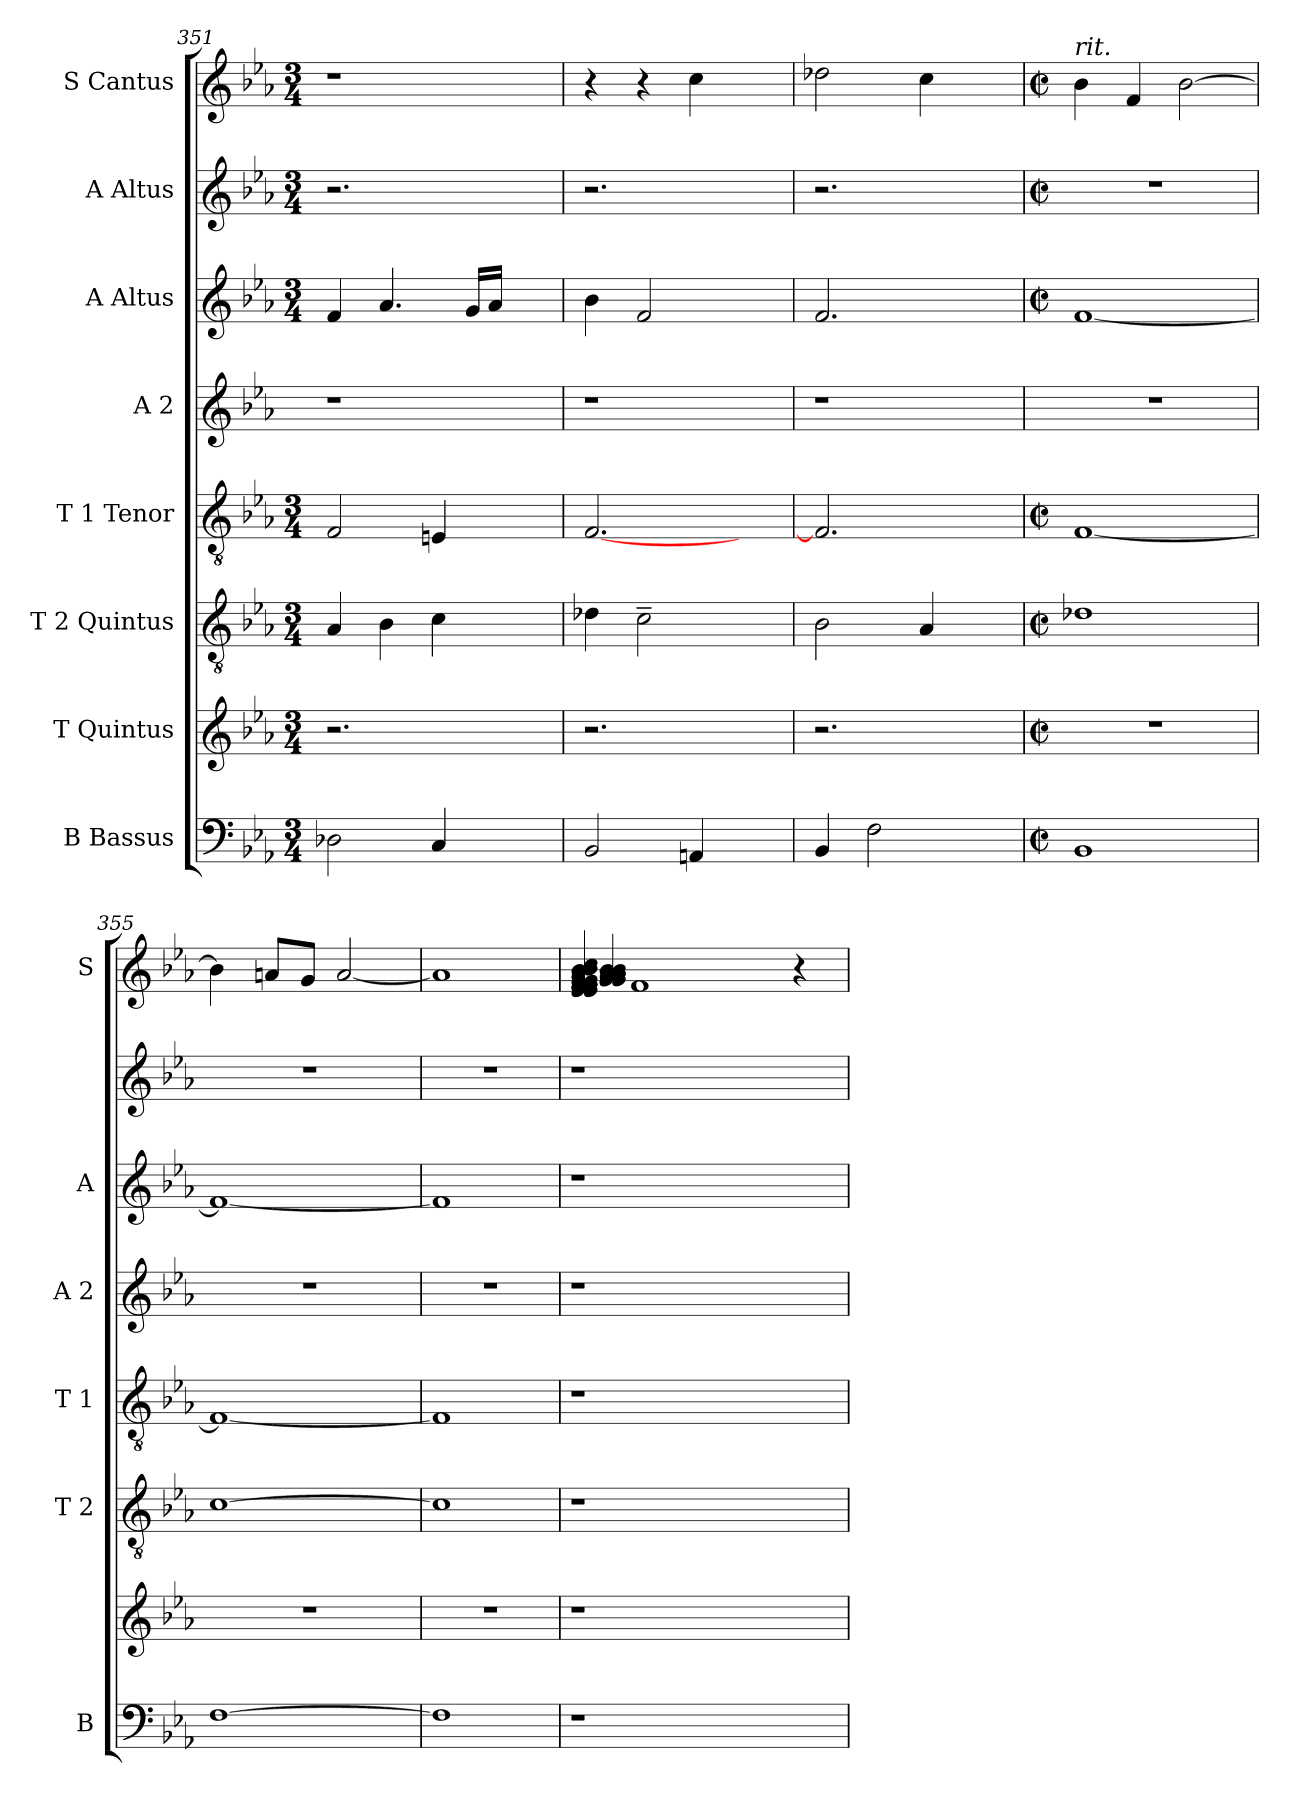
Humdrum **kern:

**kern	**kern	**kern	**kern	**kern	**kern	**kern	**kern
*part8	*part7	*part6	*part5	*part4	*part3	*part2	*part1
*staff8	*staff7	*staff6	*staff5	*staff4	*staff3	*staff2	*staff1
*I"B Bassus	*I"T Quintus	*I"T 2 Quintus	*I"T 1 Tenor	*I"A 2	*I"A Altus	*I"A Altus	*I"S Cantus
*I'B	*	*I'T 2	*I'T 1	*I'A 2	*I'A	*	*I'S
*clefF4	*clefG2	*clefGv2	*clefGv2	*clefG2	*clefG2	*clefG2	*clefG2
*k[b-e-a-]	*k[b-e-a-]	*k[b-e-a-]	*k[b-e-a-]	*k[b-e-a-]	*k[b-e-a-]	*k[b-e-a-]	*k[b-e-a-]
*E-:	*E-:	*E-:	*E-:	*E-:	*E-:	*E-:	*E-:
*M3/4	*M3/4	*M3/4	*M3/4	*	*M3/4	*M3/4	*M3/4
=351	=351	=351	=351	=351	=351	=351	=351
!	!	!	!	!	!	!	!LO:N:vis=1
2D-X\	2.r	4A-/	2F/	1r	4f/	2.r	2.r
.	.	4B-\	.	.	4.a-/	.	.
4C/	.	4c\	4En/	.	.	.	.
.	.	.	.	.	16g/LL	.	.
.	.	.	.	.	16a-/JJ	.	.
4ryy	4ryy	4ryy	4ryy	.	4ryy	4ryy	4ryy
=352	=352	=352	=352	=352	=352	=352	=352
2BB-/	2.r	4d-X\	[<2.F/	1r	4b-\	2.r	4r
.	.	2c~>\	.	.	2f/	.	4r
4AAn/	.	.	.	.	.	.	4cc\
4ryy	4ryy	4ryy	4ryy	.	4ryy	4ryy	4ryy
=353	=353	=353	=353	=353	=353	=353	=353
4BB-/	2.r	2B-\	2.F/]	1r	2.f/	2.r	2dd-X\
2F\	.	.	.	.	.	.	.
.	.	4A-/	.	.	.	.	4cc\
4ryy	4ryy	4ryy	4ryy	.	4ryy	4ryy	4ryy
=354	=354	=354	=354	=354	=354	=354	=354
*M2/2	*M2/2	*M2/2	*M2/2	*	*M2/2	*M2/2	*M2/2
*met(c|)	*met(c|)	*met(c|)	*met(c|)	*	*met(c|)	*met(c|)	*met(c|)
!	!	!	!	!	!	!	!LO:TX:a:i:t=rit.
1BB-	1r	1d-X	[<1F	1r	[<1f	1r	4b-\
.	.	.	.	.	.	.	4f/
.	.	.	.	.	.	.	[>2b-\
=355	=355	=355	=355	=355	=355	=355	=355
[>1F	1r	[>1c	1F_	1r	1f_	1r	4b-\]
.	.	.	.	.	.	.	8an/L
.	.	.	.	.	.	.	8g/J
.	.	.	.	.	.	.	[<2a/
=356	=356	=356	=356	=356	=356	=356	=356
1F]	1r	1c]	1F]	1r	1f]	1r	1a]
!!LO:PB:g=z
=357!	=357!	=357!	=357!	=357!	=357!	=357!	=357!
*	*	*	*	*	*	*	*^
1r	1r	1r	1r	1r	1r	1r	4e-/ 4e-/ 4f/ 4f/ 4f/ 4f/ 4g/ 4g/ 4a-/ 4b-/ 4b-/ 4cc/	4g/ 4g/ 4g/ 4a-/ 4a-/ 4a-/ 4b-/ 4b-/
.	.	.	.	.	.	.	1f	1ryy
2ryy	2ryy	2ryy	2ryy	2ryy	2ryy	2ryy	.	.
.	.	.	.	.	.	.	4r	4ryy
*	*	*	*	*	*	*	*v	*v
=	=	=	=	=	=	=	=
*-	*-	*-	*-	*-	*-	*-	*-
